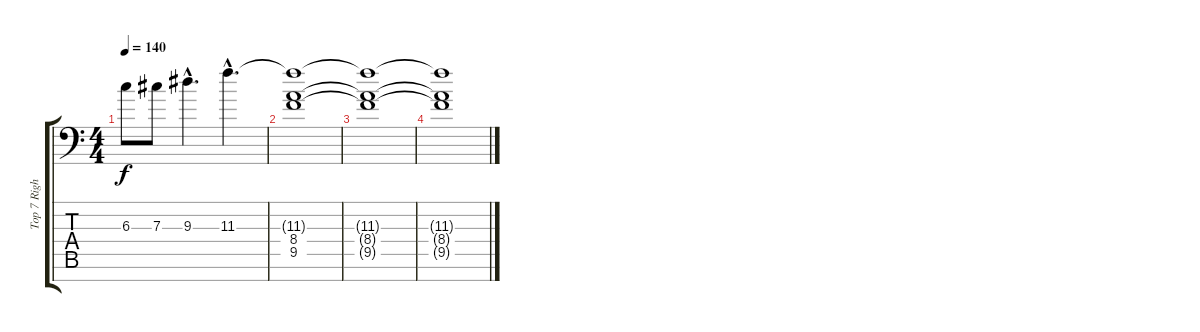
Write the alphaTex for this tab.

\track ("Top 7 Right Channel" "Top 7 Righ") {instrument overdrivenguitar}
\staff {score tabs}
\tuning (Eb4 Bb3 Gb3 Db3 Ab2 Eb2 Bb1) {hide}
\ts (4 4)
\tempo 140
\clef f4
\ks c
6.3.8{dy f} 7.3.8 9.3{hac}.4{d} 11.3{hac}.4{d} |
(11.3{t} 8.4{t} 9.5{t}).1 |
(11.3{t} 8.4{t} 9.5{t}).1 |
(11.3{t} 8.4{t} 9.5{t}).1
